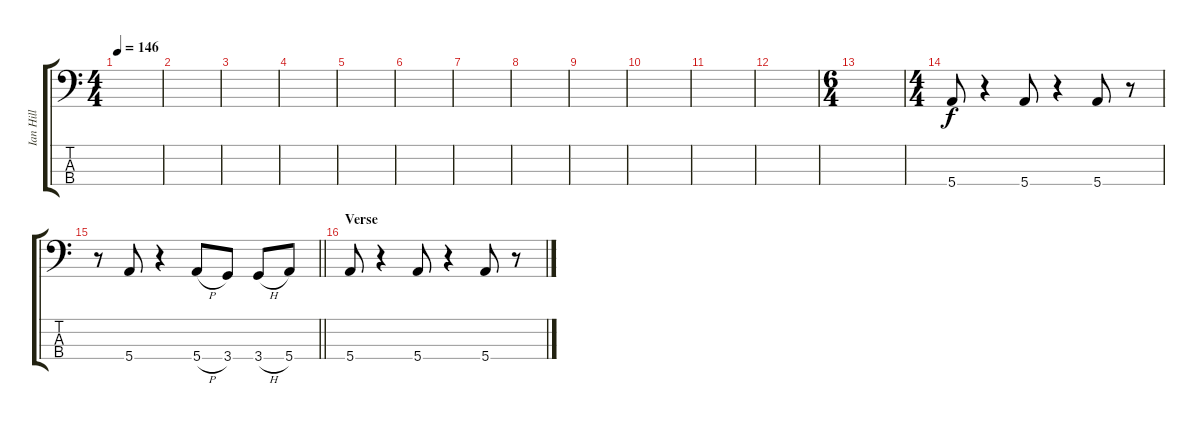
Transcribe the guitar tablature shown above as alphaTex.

\track ("Ian Hill" "Ian Hill") {instrument electricbasspick}
\staff {score tabs}
\tuning (G2 D2 A1 E1) {hide}
\ts (4 4)
\tempo 146
\clef f4
\ks c
|
|
|
|
|
|
|
|
|
|
|
|
\ts (6 4)
|
\ts (4 4)
5.4.8 r.4 5.4.8 r.4 5.4.8 r.8 |
\barLineRight lightlight
r.8 5.4.8 r.4 5.4{h}.8 3.4.8 3.4{h}.8 5.4.8 |
\section ("" "Verse")
5.4.8 r.4 5.4.8 r.4 5.4.8 r.8
